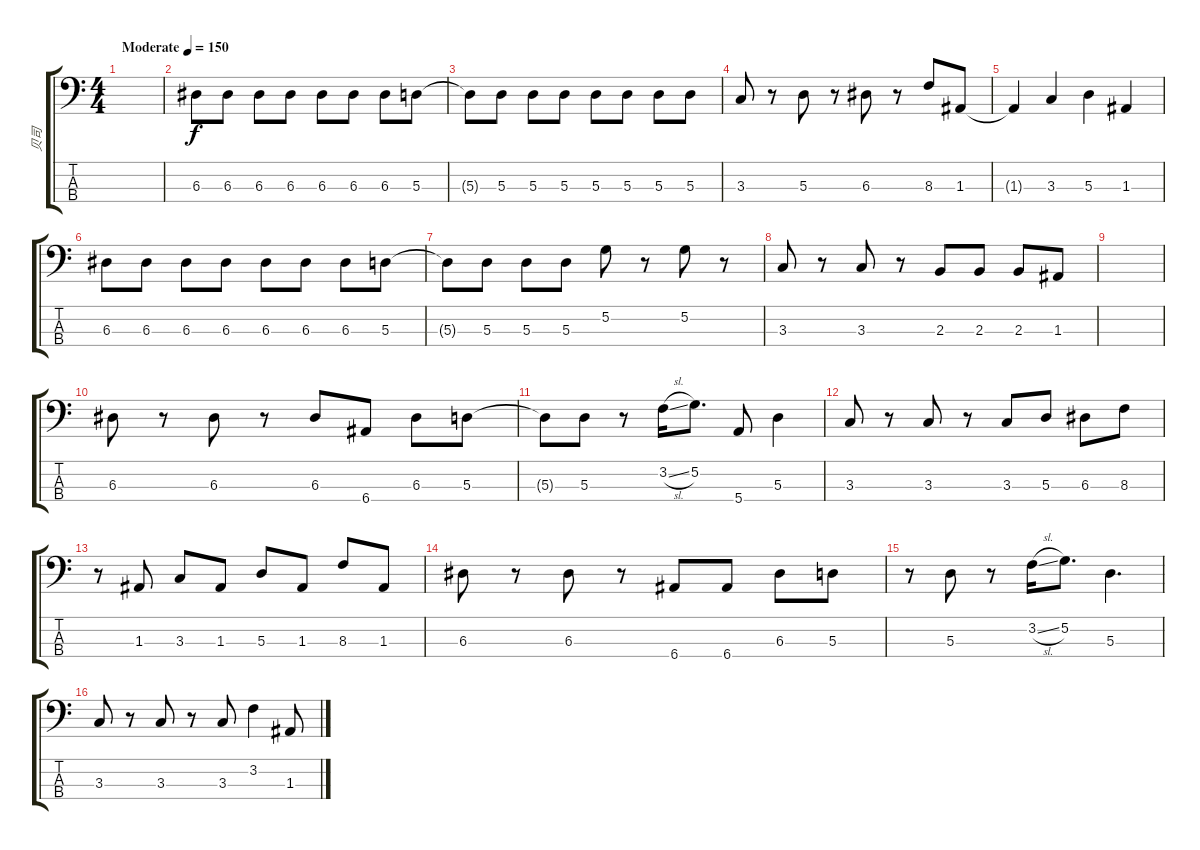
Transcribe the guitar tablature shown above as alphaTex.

\track ("贝司" "贝司") {instrument electricbassfinger}
\staff {score tabs}
\tuning (G2 D2 A1 E1) {hide}
\ts (4 4)
\tempo (150 "Moderate")
\clef f4
\ks c
|
6.3.8 6.3.8 6.3.8 6.3.8 6.3.8 6.3.8 6.3.8 5.3.8 |
5.3{t}.8 5.3.8 5.3.8 5.3.8 5.3.8 5.3.8 5.3.8 5.3.8 |
3.3.8 r.8 5.3.8 r.8 6.3.8 r.8 8.3.8 1.3.8 |
1.3{t}.4 3.3.4 5.3.4 1.3.4 |
6.3.8 6.3.8 6.3.8 6.3.8 6.3.8 6.3.8 6.3.8 5.3.8 |
5.3{t}.8 5.3.8 5.3.8 5.3.8 5.2.8 r.8 5.2.8 r.8 |
3.3.8 r.8 3.3.8 r.8 2.3.8 2.3.8 2.3.8 1.3.8 |
|
6.3.8 r.8 6.3.8 r.8 6.3.8 6.4.8 6.3.8 5.3.8 |
5.3{t}.8 5.3.8 r.8 3.2{sl}.16 5.2.8{d} 5.4.8 5.3.4 |
3.3.8 r.8 3.3.8 r.8 3.3.8 5.3.8 6.3.8 8.3.8 |
r.8 1.3.8 3.3.8 1.3.8 5.3.8 1.3.8 8.3.8 1.3.8 |
6.3.8 r.8 6.3.8 r.8 6.4.8 6.4.8 6.3.8 5.3.8 |
r.8 5.3.8 r.8 3.2{sl}.16 5.2.8{d} 5.3.4{d} |
3.3.8 r.8 3.3.8 r.8 3.3.8 3.2.4 1.3.8
